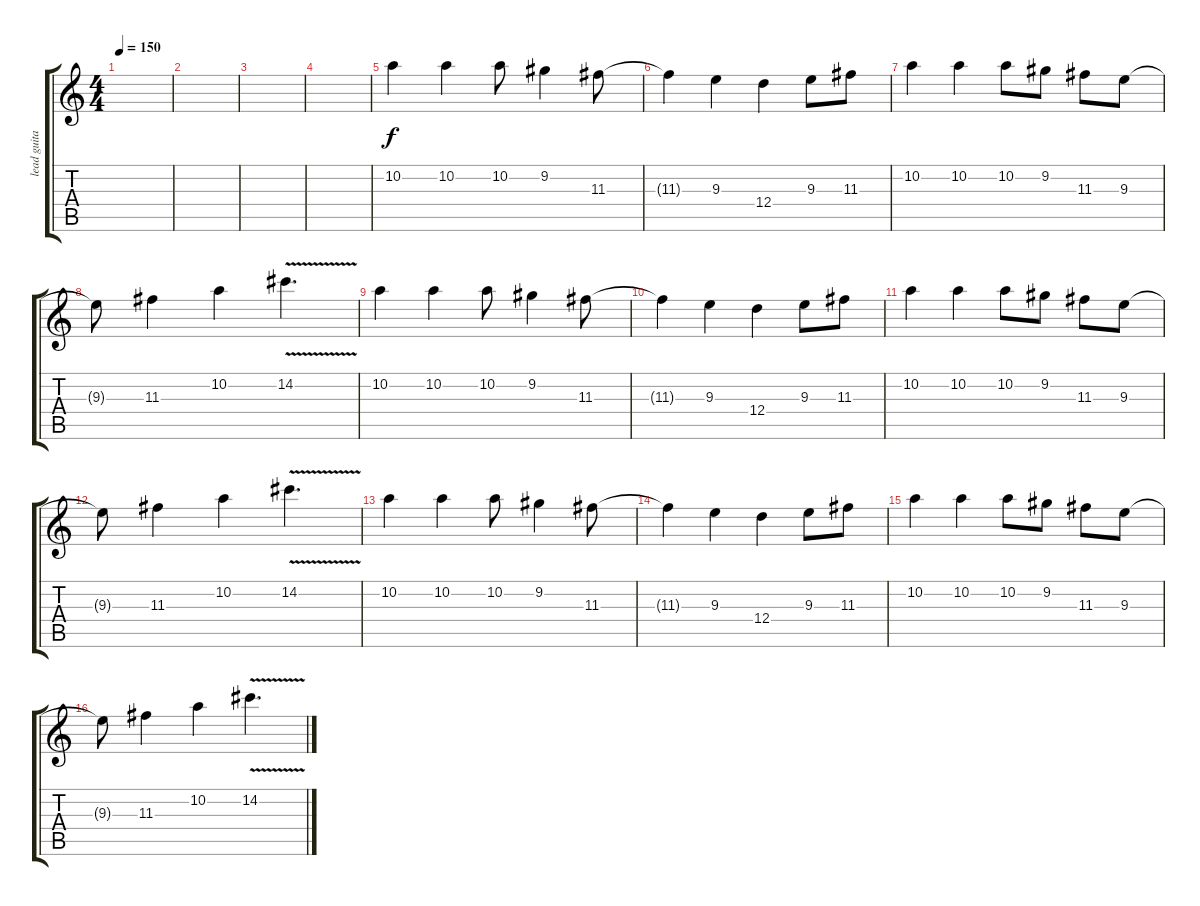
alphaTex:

\track ("lead guitar" "lead guita") {instrument distortionguitar}
\staff {score tabs}
\tuning (E4 B3 G3 D3 A2 E2) {hide}
\ts (4 4)
\tempo 150
\clef g2
\ks c
|
|
|
|
10.2.4 10.2.4 10.2.8 9.2.4 11.3.8 |
11.3{t}.4 9.3.4 12.4.4 9.3.8 11.3.8 |
10.2.4 10.2.4 10.2.8 9.2.8 11.3.8 9.3.8 |
9.3{t}.8 11.3.4 10.2.4 14.2{v}.4{d} |
10.2.4 10.2.4 10.2.8 9.2.4 11.3.8 |
11.3{t}.4 9.3.4 12.4.4 9.3.8 11.3.8 |
10.2.4 10.2.4 10.2.8 9.2.8 11.3.8 9.3.8 |
9.3{t}.8 11.3.4 10.2.4 14.2{v}.4{d} |
10.2.4 10.2.4 10.2.8 9.2.4 11.3.8 |
11.3{t}.4 9.3.4 12.4.4 9.3.8 11.3.8 |
10.2.4 10.2.4 10.2.8 9.2.8 11.3.8 9.3.8 |
9.3{t}.8 11.3.4 10.2.4 14.2{v}.4{d}
